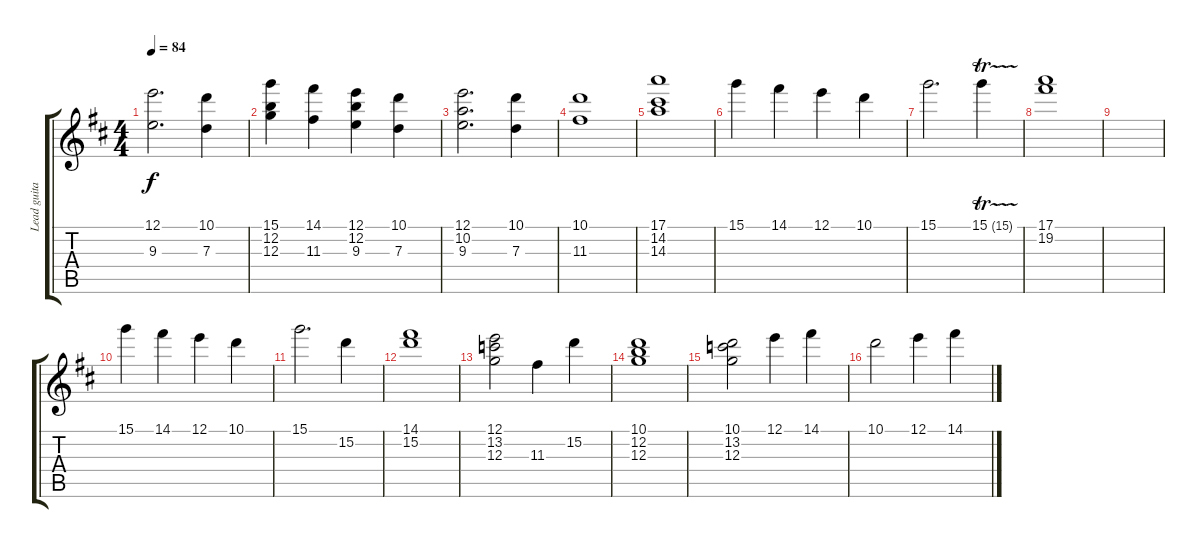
\track ("Lead guitar" "Lead guita") {instrument acousticguitarnylon}
\staff {score tabs}
\tuning (E4 B3 G3 D3 A2 E2) {hide}
\ts (4 4)
\tempo 84
\clef g2
\ks d
(12.1 9.3).2{d dy f} (10.1 7.3).4 |
(15.1 12.2 12.3).4 (14.1 11.3).4 (12.1 12.2 9.3).4 (10.1 7.3).4 |
(12.1 10.2 9.3).2{d} (10.1 7.3).4 |
(10.1 11.3).1 |
(17.1 14.2 14.3).1 |
15.1.4 14.1.4 12.1.4 10.1.4 |
15.1.2{d} 15.1{tr (15 32)}.4 |
(17.1 19.2).1 |
|
15.1.4 14.1.4 12.1.4 10.1.4 |
15.1.2{d} 15.2.4 |
(14.1 15.2).1 |
(12.1 13.2 12.3).2 11.3.4 15.2.4 |
(10.1 12.2 12.3).1 |
(10.1 13.2 12.3).2 12.1.4 14.1.4 |
10.1.2 12.1.4 14.1.4
